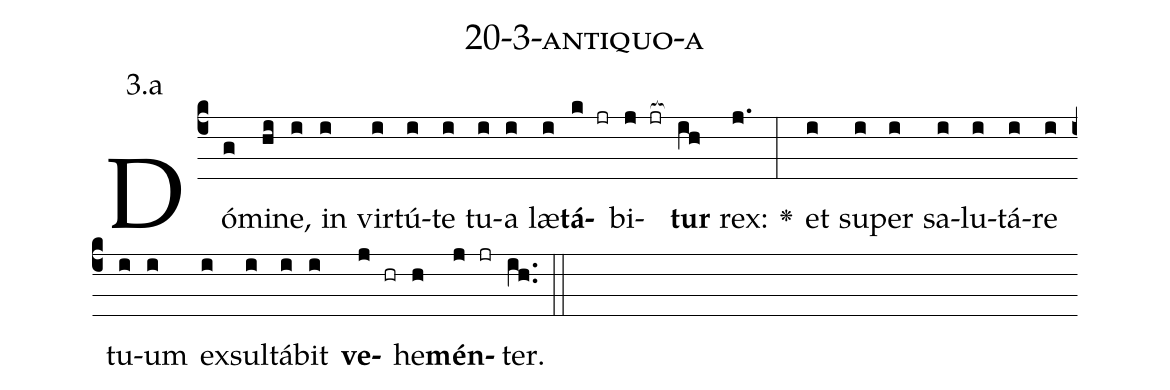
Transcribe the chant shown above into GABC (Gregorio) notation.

name: 20-3-antiquo-a;
annotation: 3.a;
%%
(c4)Dó(g)mi(hi)ne,(i) in(i) vir(i)tú(i)te(i) tu(i)a(i) læ(i)<b>tá</b>(k jr)bi(j jr[ocb:1{])<b>tur</b>(ih[ocb:0}]) rex:(j.) <v>\greheightstar</v>(:) et(i) su(i)per(i) sa(i)lu(i)tá(i)re(i) tu(i)um(i) ex(i)sul(i)tá(i)bit(i) <b>ve</b>(j hr)he(h)<b>mén</b>(j jr)ter.(ih..) (::)


%E(i) u(i) o(j) u(h) a(j) e.(ih..) (::)
